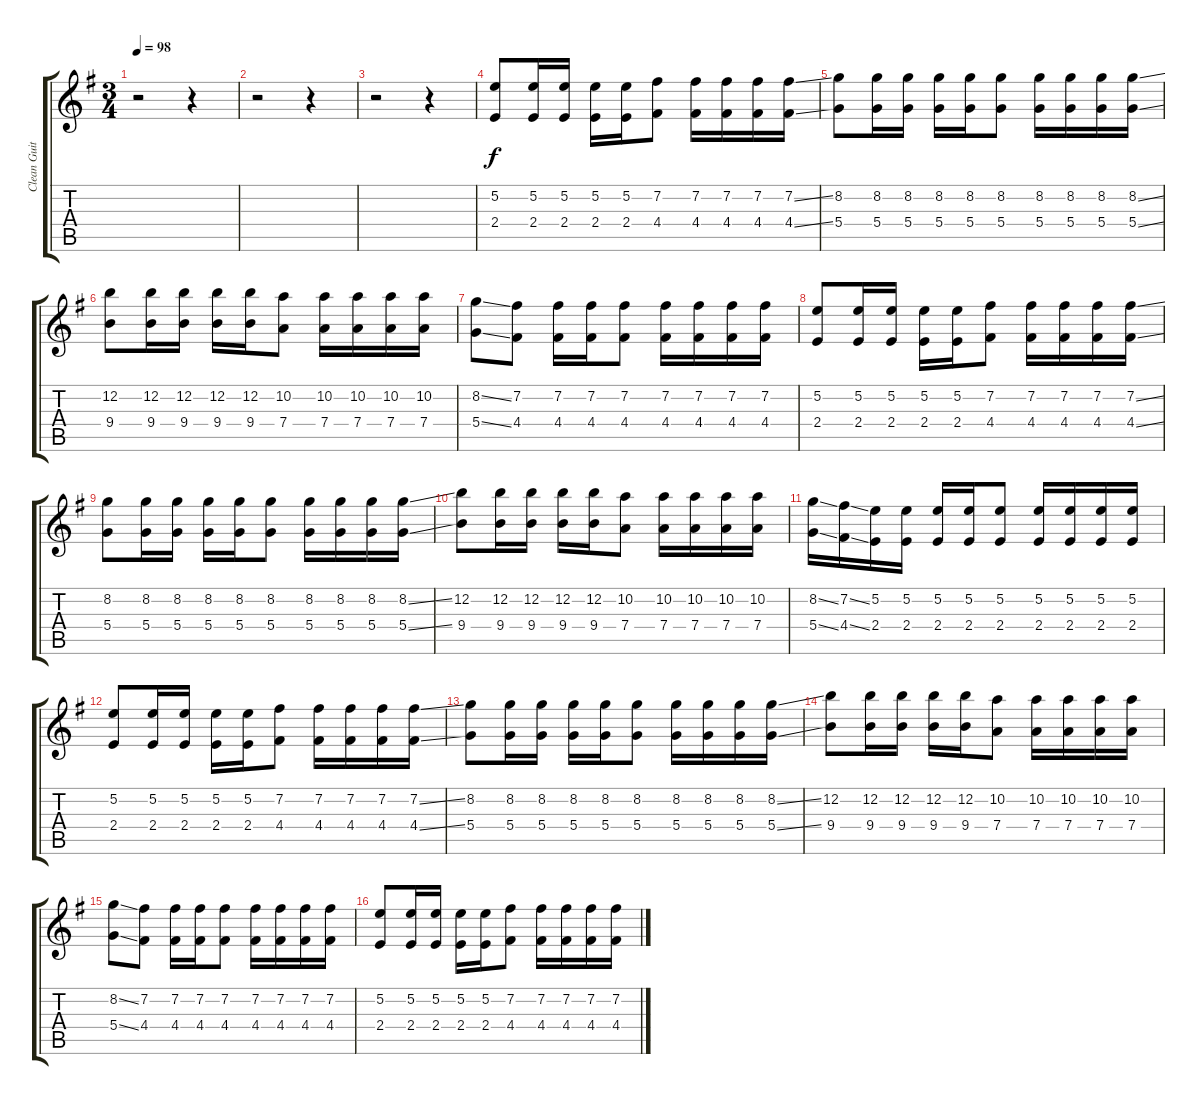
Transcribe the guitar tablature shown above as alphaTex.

\track ("Clean Guitar" "Clean Guit") {instrument acousticguitarsteel}
\staff {score tabs}
\tuning (E4 B3 G3 D3 A2 E2) {hide}
\ts (3 4)
\tempo 98
\clef g2
\ks eminor
r.2{dy f} r.4 |
r.2 r.4 |
r.2 r.4 |
(5.2 2.4).8{volume 16 instrument overdrivenguitar} (5.2 2.4).16 (5.2 2.4).16 (5.2 2.4).16 (5.2 2.4).16 (7.2 4.4).8 (7.2 4.4).16 (7.2 4.4).16 (7.2 4.4).16 (7.2{ss} 4.4{ss}).16 |
(8.2 5.4).8{volume 16 instrument overdrivenguitar} (8.2 5.4).16 (8.2 5.4).16 (8.2 5.4).16 (8.2 5.4).16 (8.2 5.4).8 (8.2 5.4).16 (8.2 5.4).16 (8.2 5.4).16 (8.2{ss} 5.4{ss}).16 |
(12.2 9.4).8 (12.2 9.4).16 (12.2 9.4).16 (12.2 9.4).16 (12.2 9.4).16 (10.2 7.4).8 (10.2 7.4).16 (10.2 7.4).16 (10.2 7.4).16 (10.2 7.4).16 |
(8.2{ss} 5.4{ss}).8{volume 16 instrument overdrivenguitar} (7.2 4.4).8 (7.2 4.4).16 (7.2 4.4).16 (7.2 4.4).8 (7.2 4.4).16 (7.2 4.4).16 (7.2 4.4).16 (7.2 4.4).16 |
(5.2 2.4).8{volume 16 instrument overdrivenguitar} (5.2 2.4).16 (5.2 2.4).16 (5.2 2.4).16 (5.2 2.4).16 (7.2 4.4).8 (7.2 4.4).16 (7.2 4.4).16 (7.2 4.4).16 (7.2{ss} 4.4{ss}).16 |
(8.2 5.4).8{volume 16 instrument overdrivenguitar} (8.2 5.4).16 (8.2 5.4).16 (8.2 5.4).16 (8.2 5.4).16 (8.2 5.4).8 (8.2 5.4).16 (8.2 5.4).16 (8.2 5.4).16 (8.2{ss} 5.4{ss}).16 |
(12.2 9.4).8 (12.2 9.4).16 (12.2 9.4).16 (12.2 9.4).16 (12.2 9.4).16 (10.2 7.4).8 (10.2 7.4).16 (10.2 7.4).16 (10.2 7.4).16 (10.2 7.4).16 |
(8.2{ss} 5.4{ss}).16{instrument overdrivenguitar} (7.2{ss} 4.4{ss}).16 (5.2 2.4).16 (5.2 2.4).16 (5.2 2.4).16 (5.2 2.4).16 (5.2 2.4).8 (5.2 2.4).16 (5.2 2.4).16 (5.2 2.4).16 (5.2 2.4).16 |
(5.2 2.4).8{volume 16 instrument overdrivenguitar} (5.2 2.4).16 (5.2 2.4).16 (5.2 2.4).16 (5.2 2.4).16 (7.2 4.4).8 (7.2 4.4).16 (7.2 4.4).16 (7.2 4.4).16 (7.2{ss} 4.4{ss}).16 |
(8.2 5.4).8{volume 16 instrument overdrivenguitar} (8.2 5.4).16 (8.2 5.4).16 (8.2 5.4).16 (8.2 5.4).16 (8.2 5.4).8 (8.2 5.4).16 (8.2 5.4).16 (8.2 5.4).16 (8.2{ss} 5.4{ss}).16 |
(12.2 9.4).8 (12.2 9.4).16 (12.2 9.4).16 (12.2 9.4).16 (12.2 9.4).16 (10.2 7.4).8 (10.2 7.4).16 (10.2 7.4).16 (10.2 7.4).16 (10.2 7.4).16 |
(8.2{ss} 5.4{ss}).8{volume 16 instrument overdrivenguitar} (7.2 4.4).8 (7.2 4.4).16 (7.2 4.4).16 (7.2 4.4).8 (7.2 4.4).16 (7.2 4.4).16 (7.2 4.4).16 (7.2 4.4).16 |
(5.2 2.4).8{volume 16 instrument overdrivenguitar} (5.2 2.4).16 (5.2 2.4).16 (5.2 2.4).16 (5.2 2.4).16 (7.2 4.4).8 (7.2 4.4).16 (7.2 4.4).16 (7.2 4.4).16 (7.2{ss} 4.4{ss}).16
